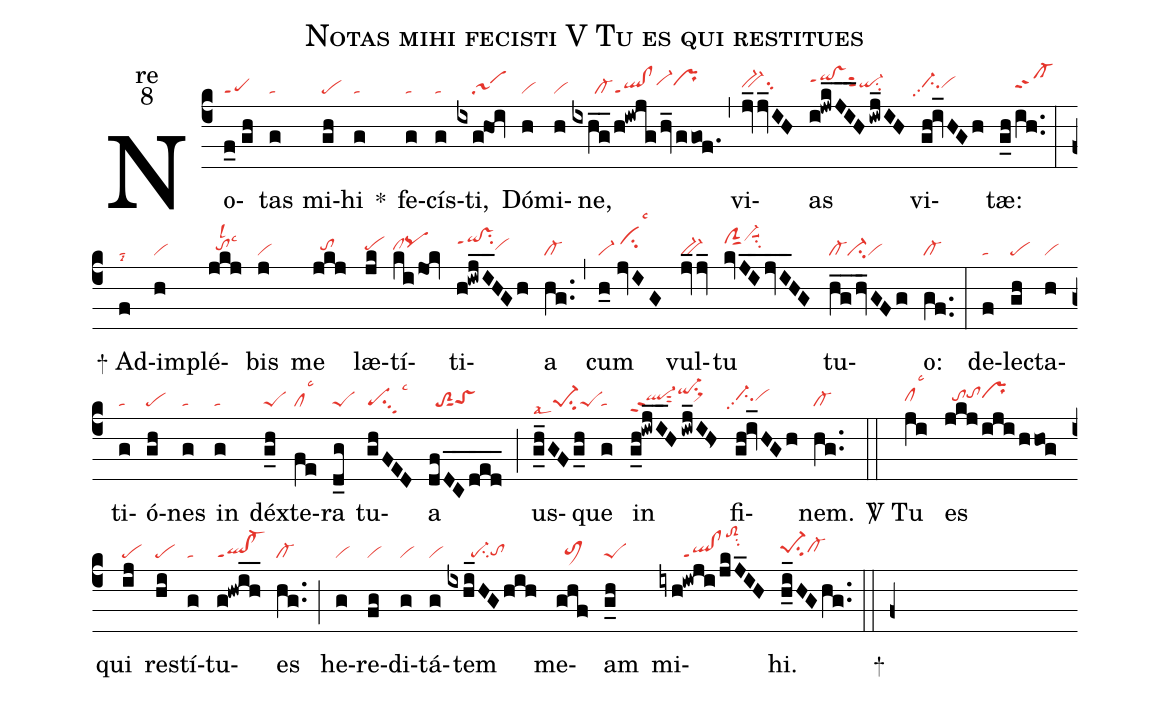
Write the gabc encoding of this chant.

name:Notas mihi fecisti V Tu es qui restitues;
office-part:re;
mode:8;
nabc-lines:1;
%%
(c4) No(f_0//gh|scG)tas(g|ta) mi(gh|pe)hi(g|ta) <sp>*</sp>() fe(g|ta)cís(g|ta)ti,(ixg@hoi|////sa1) Dó(h|vi)mi(h|vi)ne,(ixhg__/h!iwjg/hv_/ggof.|//////cl-ql!clppt1vi-hiprhi) (,) vi(jvjv__IH|bv-hhsu2)<nlba>as(i!jwkJI___H/iwj_IH|qihj!vshjppt1sut2qi-hhsu2) vi</nlba>(gh!iv_HGh|ci-hhpp2vihh)tæ:(g_h/ih..|////cl-hhppt2) (:)

<sp>+</sp> Ad(f|talsi8)im(h|vi)plé(jkj|//tohhlsl2lsc3)bis(j|vi) me(jkj|//tohh) læ(jk|pehh)tí(ki/jok|clhhpqhi)ti(h!iwjI__HGh|qihj!vshjppt1su2vihh)a(hg..|cl-) (,) cum(h_0//jvIG|vi-/cihjlsc3) vul(jv_jv_|bv-)tu(kvJI__jvI__HG|clShjsut1vi-hksuu1su2) tu(hg__/hv_GFg|cl-ci-vi)o:(gf..|cl-) (:) de(f|ta)lec(gh|pe)ta(h|vi)ti(g|ta)ó(gh|pe)nes(g|ta) in(g|ta) déx(g_h|peS)te(fe|cllsc3)ra(d_g|peS) tu(ghFED|pesu3lsc3)a(dfDC__ded___|//toS2sut1toShg) (;) us(g_h_GFg_h|pe-1su2lsal7peS)que(g|ta) in(g_h!iwjI__H/iwj_IH>|ql-hhppt2sut2qi-hjsu1sux1) fi(gh!iv_HGh|ci-hhpp2vihh)nem.(hg..|cl-) (::)

<sp>V/</sp> Tu(ji|clhhlsc3) es(jkj/iji/hhog|//tohhtohiprhi) qui(ij|pe) res(hi|pe)tí(g|ta)tu(g!hwih__|ql!cl-ppt1)es(hg..|cl-) (;) he(g|vi)re(fg|vi)di(g|vi)tá(g|vi)tem(ixhi_HG/hih|//////pe-su2tohg) me(ghf|//toM1hg)am(g_h|peS) mi(iyh!iwji/jkJ_IH|//////ql!clppt1toS2hmsu2)hi.(h_i_HGhg..|pe-1hhsu2cl-hh) <sp>+</sp>(::f+z)
